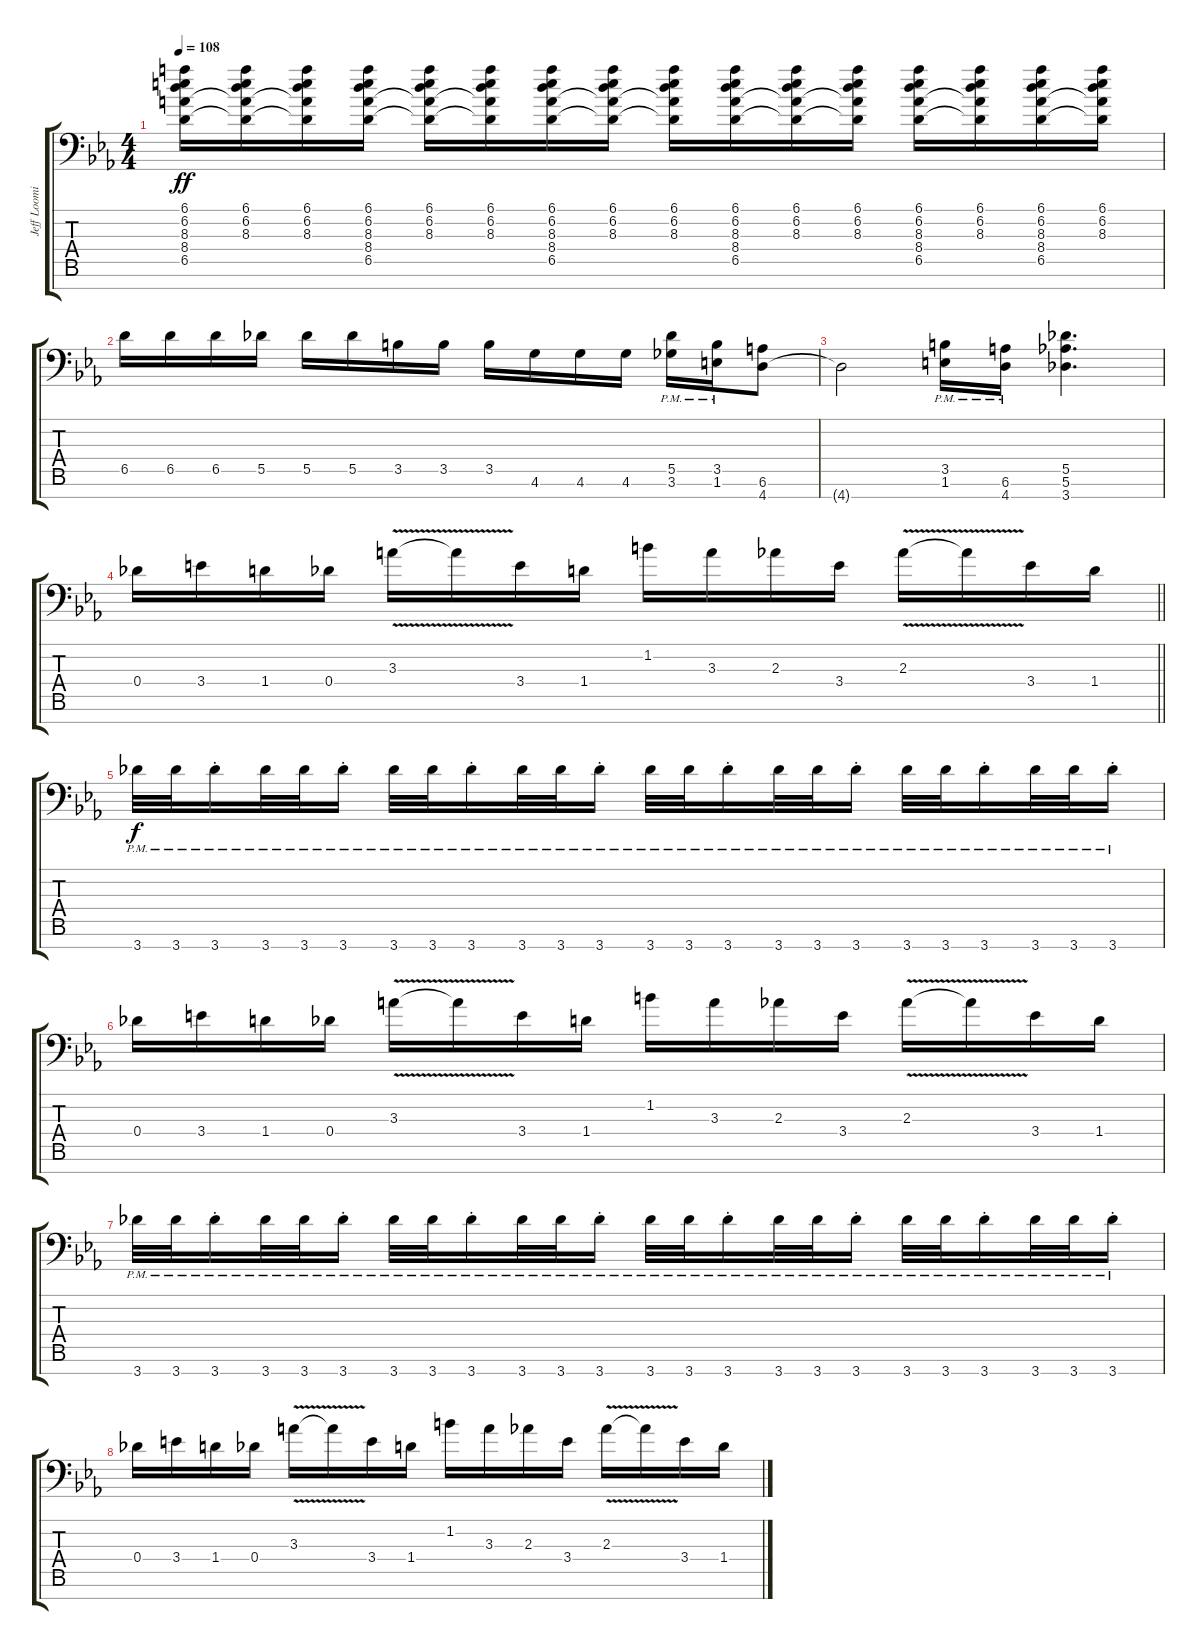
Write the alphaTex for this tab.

\track ("Jeff Loomis Rhythm" "Jeff Loomi") {instrument distortionguitar}
\staff {score tabs}
\tuning (Eb4 Bb3 Gb3 Db3 Ab2 Eb2 Bb1) {hide}
\ts (4 4)
\tempo 108
\clef f4
\ks eb
(6.1 6.2 8.3 8.4 6.5).16{dy ff} (6.1 6.2 8.3 8.4{t} 6.5{t}).16 (6.1 6.2 8.3 8.4{t} 6.5{t}).16 (6.1 6.2 8.3 8.4 6.5).16 (6.1 6.2 8.3 8.4{t} 6.5{t}).16 (6.1 6.2 8.3 8.4{t} 6.5{t}).16 (6.1 6.2 8.3 8.4 6.5).16 (6.1 6.2 8.3 8.4{t} 6.5{t}).16 (6.1 6.2 8.3 8.4{t} 6.5{t}).16 (6.1 6.2 8.3 8.4 6.5).16 (6.1 6.2 8.3 8.4{t} 6.5{t}).16 (6.1 6.2 8.3 8.4{t} 6.5{t}).16 (6.1 6.2 8.3 8.4 6.5).16 (6.1 6.2 8.3 8.4{t} 6.5{t}).16 (6.1 6.2 8.3 8.4 6.5).16 (6.1 6.2 8.3 8.4{t} 6.5{t}).16 |
6.5.16 6.5.16 6.5.16 5.5.16 5.5.16 5.5.16 3.5.16 3.5.16 3.5.16 4.6.16 4.6.16 4.6.16 (5.5 3.6{pm}).16 (3.5{pm} 1.6{pm}).16 (6.6 4.7).8 |
4.7{t}.2 (3.5{pm} 1.6{pm}).16 (6.6 4.7{pm}).16 (5.5 5.6 3.7).4{d} |
\barLineRight lightlight
0.4.16 3.4.16 1.4.16 0.4.16 3.3{v}.16 3.3{v t}.16 3.4.16 1.4.16 1.2.16 3.3.16 2.3.16 3.4.16 2.3{v}.16 2.3{v t}.16 3.4.16 1.4.16 |
3.7{pm}.32{ot 8vb dy f} 3.7{pm}.32{ot 8vb} 3.7{pm st}.16{ot 8vb} 3.7{pm}.32{ot 8vb} 3.7{pm}.32{ot 8vb} 3.7{pm st}.16{ot 8vb} 3.7{pm}.32{ot 8vb} 3.7{pm}.32{ot 8vb} 3.7{pm st}.16{ot 8vb} 3.7{pm}.32{ot 8vb} 3.7{pm}.32{ot 8vb} 3.7{pm st}.16{ot 8vb} 3.7{pm}.32{ot 8vb} 3.7{pm}.32{ot 8vb} 3.7{pm st}.16{ot 8vb} 3.7{pm}.32{ot 8vb} 3.7{pm}.32{ot 8vb} 3.7{pm st}.16{ot 8vb} 3.7{pm}.32{ot 8vb} 3.7{pm}.32{ot 8vb} 3.7{pm st}.16{ot 8vb} 3.7{pm}.32{ot 8vb} 3.7{pm}.32{ot 8vb} 3.7{pm st}.16{ot 8vb} |
0.4.16 3.4.16 1.4.16 0.4.16 3.3{v}.16 3.3{v t}.16 3.4.16 1.4.16 1.2.16 3.3.16 2.3.16 3.4.16 2.3{v}.16 2.3{v t}.16 3.4.16 1.4.16 |
3.7{pm}.32{ot 8vb} 3.7{pm}.32{ot 8vb} 3.7{pm st}.16{ot 8vb} 3.7{pm}.32{ot 8vb} 3.7{pm}.32{ot 8vb} 3.7{pm st}.16{ot 8vb} 3.7{pm}.32{ot 8vb} 3.7{pm}.32{ot 8vb} 3.7{pm st}.16{ot 8vb} 3.7{pm}.32{ot 8vb} 3.7{pm}.32{ot 8vb} 3.7{pm st}.16{ot 8vb} 3.7{pm}.32{ot 8vb} 3.7{pm}.32{ot 8vb} 3.7{pm st}.16{ot 8vb} 3.7{pm}.32{ot 8vb} 3.7{pm}.32{ot 8vb} 3.7{pm st}.16{ot 8vb} 3.7{pm}.32{ot 8vb} 3.7{pm}.32{ot 8vb} 3.7{pm st}.16{ot 8vb} 3.7{pm}.32{ot 8vb} 3.7{pm}.32{ot 8vb} 3.7{pm st}.16{ot 8vb} |
0.4.16 3.4.16 1.4.16 0.4.16 3.3{v}.16 3.3{v t}.16 3.4.16 1.4.16 1.2.16 3.3.16 2.3.16 3.4.16 2.3{v}.16 2.3{v t}.16 3.4.16 1.4.16
